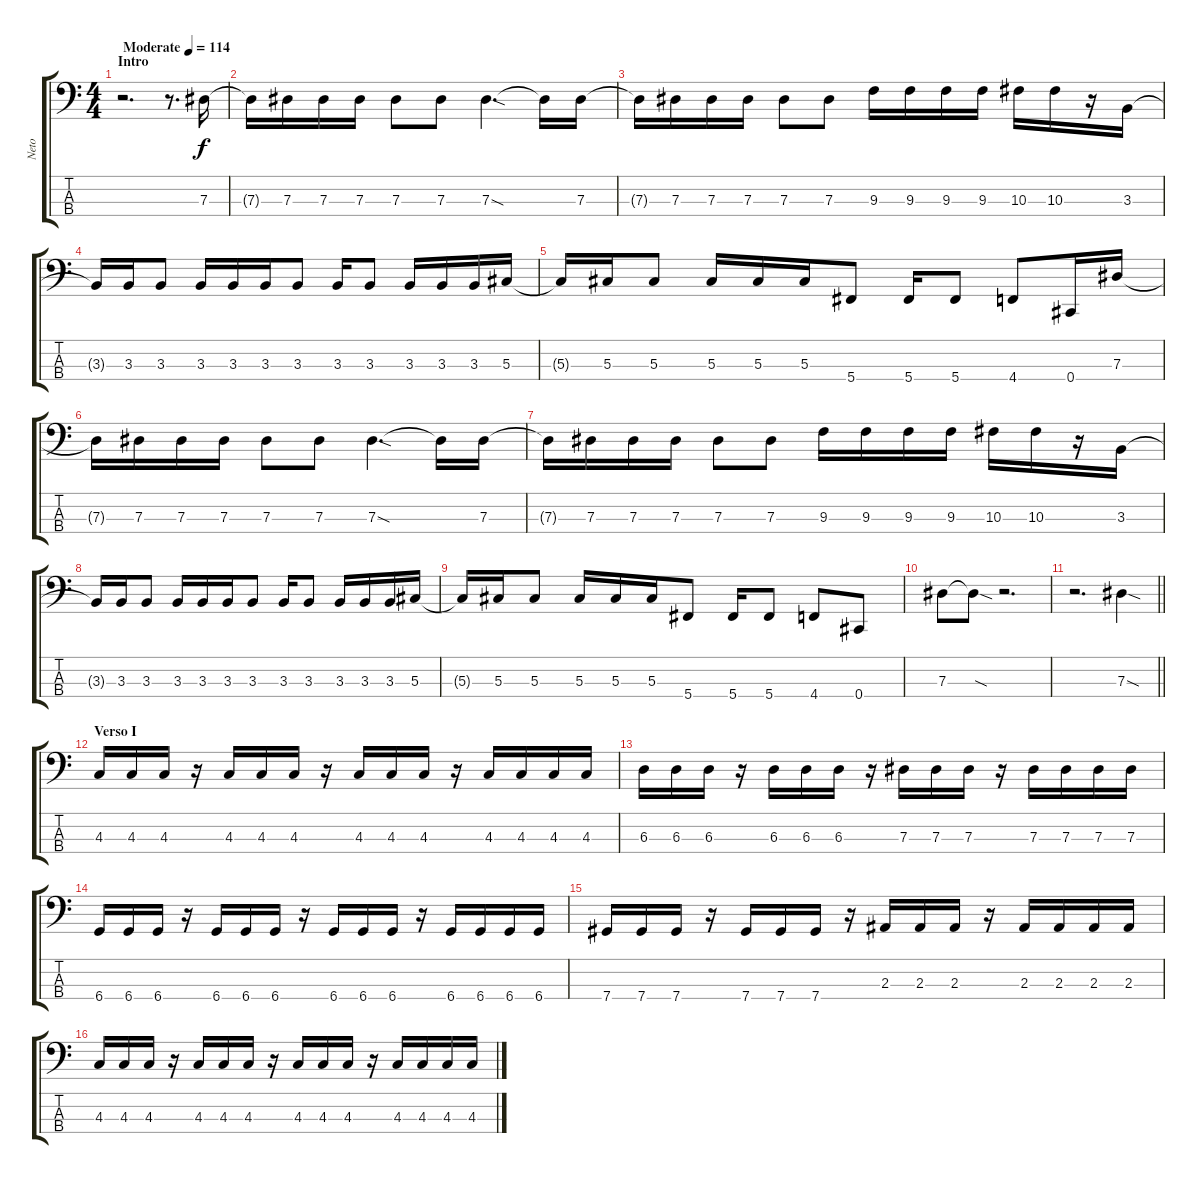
\track ("Neto" "Neto") {instrument electricbasspick}
\staff {score tabs}
\tuning (Gb2 Db2 Ab1 Db1) {hide}
\ts (4 4)
\section ("" "Intro")
\tempo (114 "Moderate")
\clef f4
\ks c
r.2{d dy f instrument electricbasspick} r.8{d} 7.3.16 |
7.3{t}.16 7.3.16 7.3.16 7.3.16 7.3.8 7.3.8 7.3{sod}.4{d} 7.3{t}.16 7.3.16 |
7.3{t}.16 7.3.16 7.3.16 7.3.16 7.3.8 7.3.8 9.3.16 9.3.16 9.3.16 9.3.16 10.3.16 10.3.16 r.16 3.3.16 |
3.3{t}.16 3.3.16 3.3.8 3.3.16 3.3.16 3.3.16 3.3.8 3.3.16 3.3.8 3.3.16 3.3.16 3.3.16 5.3.16 |
5.3{t}.16 5.3.16 5.3.8 5.3.16 5.3.16 5.3.16 5.4.8 5.4.16 5.4.8 4.4.8 0.4.16 7.3.16 |
7.3{t}.16 7.3.16 7.3.16 7.3.16 7.3.8 7.3.8 7.3{sod}.4{d} 7.3{t}.16 7.3.16 |
7.3{t}.16 7.3.16 7.3.16 7.3.16 7.3.8 7.3.8 9.3.16 9.3.16 9.3.16 9.3.16 10.3.16 10.3.16 r.16 3.3.16 |
3.3{t}.16 3.3.16 3.3.8 3.3.16 3.3.16 3.3.16 3.3.8 3.3.16 3.3.8 3.3.16 3.3.16 3.3.16 5.3.16 |
5.3{t}.16 5.3.16 5.3.8 5.3.16 5.3.16 5.3.16 5.4.8 5.4.16 5.4.8 4.4.8 0.4.8 |
7.3.8 7.3{sod t}.8 r.2{d} |
\barLineRight lightlight
r.2{d} 7.3{sod}.4 |
\section ("" "Verso I")
4.3.16 4.3.16 4.3.16 r.16 4.3.16 4.3.16 4.3.16 r.16 4.3.16 4.3.16 4.3.16 r.16 4.3.16 4.3.16 4.3.16 4.3.16 |
6.3.16 6.3.16 6.3.16 r.16 6.3.16 6.3.16 6.3.16 r.16 7.3.16 7.3.16 7.3.16 r.16 7.3.16 7.3.16 7.3.16 7.3.16 |
6.4.16 6.4.16 6.4.16 r.16 6.4.16 6.4.16 6.4.16 r.16 6.4.16 6.4.16 6.4.16 r.16 6.4.16 6.4.16 6.4.16 6.4.16 |
7.4.16 7.4.16 7.4.16 r.16 7.4.16 7.4.16 7.4.16 r.16 2.3.16 2.3.16 2.3.16 r.16 2.3.16 2.3.16 2.3.16 2.3.16 |
4.3.16 4.3.16 4.3.16 r.16 4.3.16 4.3.16 4.3.16 r.16 4.3.16 4.3.16 4.3.16 r.16 4.3.16 4.3.16 4.3.16 4.3.16
